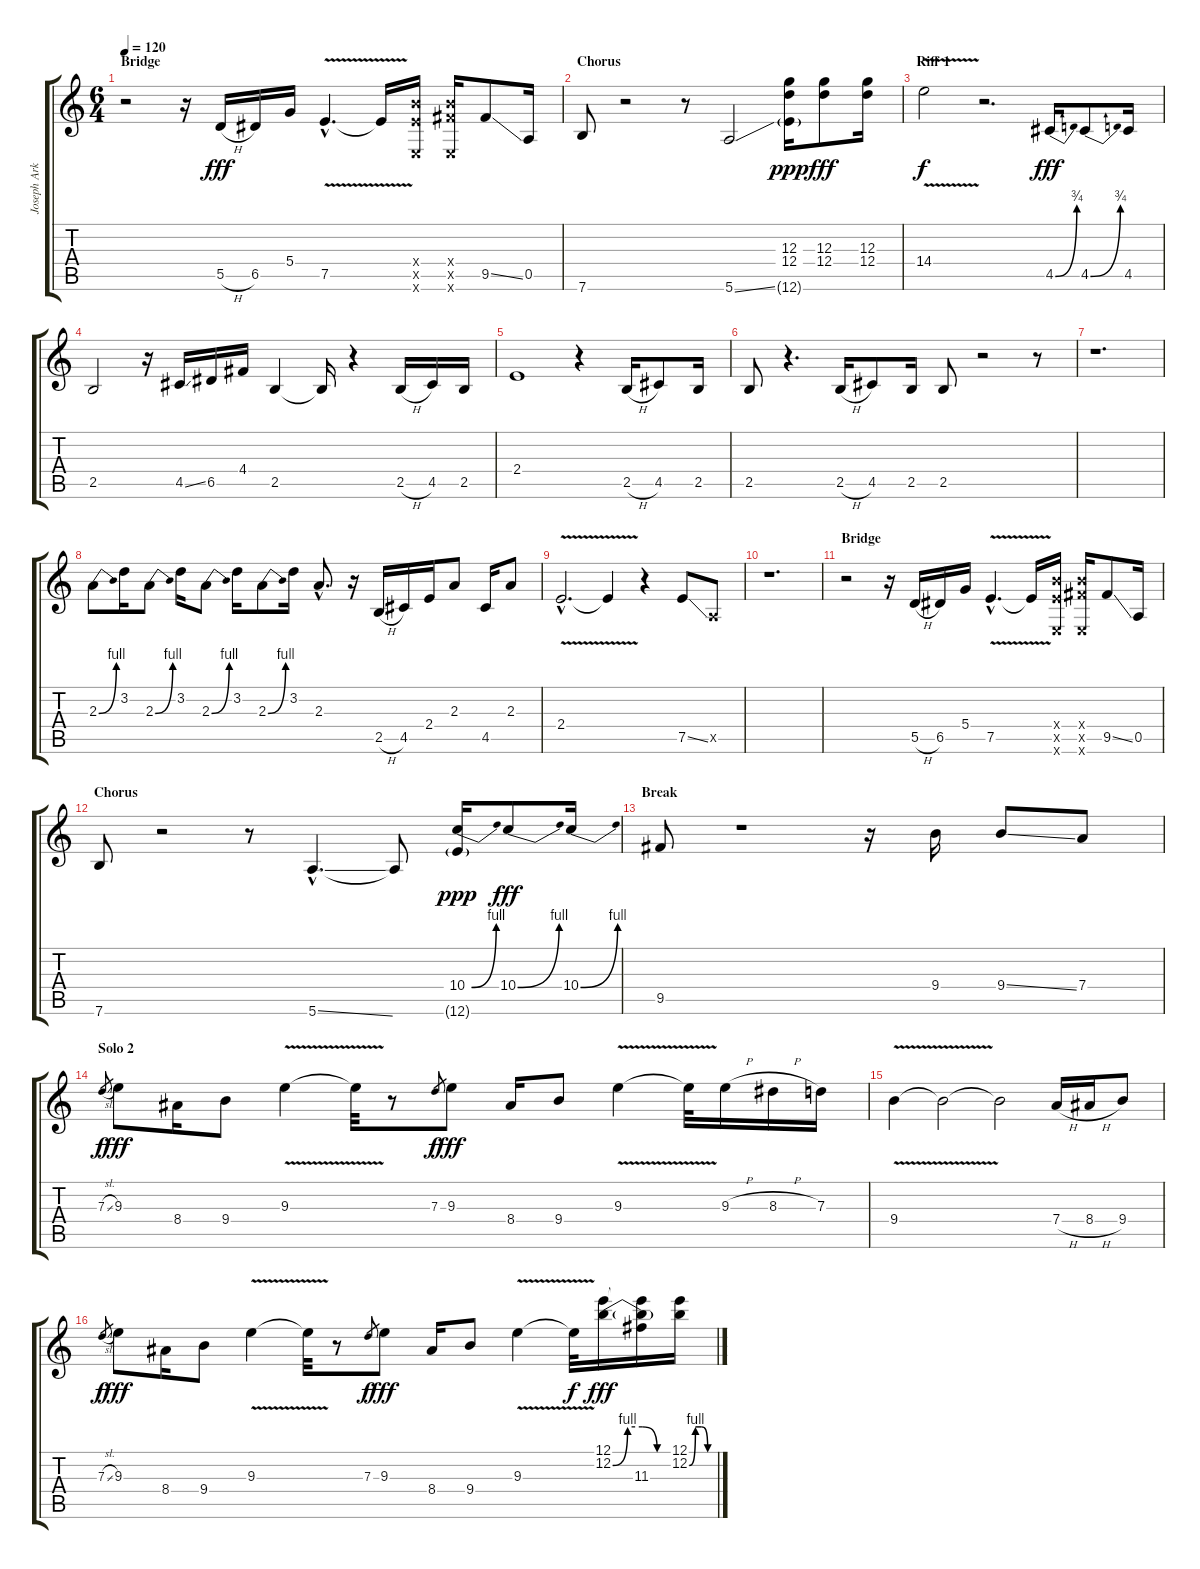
\track ("Joseph Arkansas" "Joseph Ark") {instrument overdrivenguitar}
\staff {score tabs}
\tuning (E4 B3 G3 D3 A2 E2) {hide}
\ts (6 4)
\section ("" "Bridge")
\tempo 120
\clef g2
\ks c
r.2{dy f} r.16 5.5{h}.16{dy fff} 6.5.16 5.4.16 7.5{v hac}.4{d} 7.5{t}.16 (9.4{x} 7.5{x} 0.6{x}).16 (9.4{x} 9.5{x} 0.6{x}).16 9.5{ss}.8 0.5.16 |
\section ("" "Chorus")
7.6.8 r.2 r.8 5.6{ss}.2 (12.3 12.4 12.6{g}).16{dy ppp} (12.3 12.4).8{dy fff} (12.3 12.4).16 |
\section ("" "Riff 1")
14.4{v}.2{dy f} r.2{d} 4.5{be (bend 0 0 60 3)}.16{dy fff} 4.5{be (bend 0 0 60 3)}.8 4.5.16 |
2.5.2 r.16 4.5{ss}.16 6.5.16 4.4.16 2.5.4 2.5{t}.16 r.4 2.5{h}.16 4.5.16 2.5.16 |
2.4.1 r.4 2.5{h}.16 4.5.8 2.5.16 |
2.5.8 r.4{d} 2.5{h}.16 4.5.8 2.5.16 2.5.8 r.2 r.8 |
r.1{d} |
2.3{be (bend 0 0 60 4)}.8 3.2.16 2.3{be (bend 0 0 60 4)}.8 3.2.16 2.3{be (bend 0 0 60 4)}.8 3.2.16 2.3{be (bend 0 0 60 4)}.8 3.2.16 2.3{hac}.8{d} r.16 2.5{h}.16 4.5.16 2.4.16 2.3.8 4.5.16 2.3.8 |
2.4{v hac}.2{d} 2.4{t}.4 r.4 7.5{ss}.8 0.5{x}.8 |
r.1{d} |
\section ("" "Bridge")
r.2 r.16 5.5{h}.16 6.5.16 5.4.16 7.5{v hac}.4{d} 7.5{t}.16 (9.4{x} 7.5{x} 0.6{x}).16 (9.4{x} 9.5{x} 0.6{x}).16 9.5{ss}.8 0.5.16 |
\section ("" "Chorus")
7.6.8 r.2 r.8 5.6{ss hac}.4{d} 5.6{t}.8 (10.4{be (bend 0 0 60 4)} 12.6{g}).16{dy ppp} 10.4{be (bend 0 0 60 4)}.8{dy fff} 10.4{be (bend 0 0 60 4)}.16 |
\section ("" "Break")
9.5.8 r.1 r.16 9.4.16 9.4{ss}.8 7.4.8 |
\section ("" "Solo 2")
7.3{sl}.8{gr dy f} 9.3.8{dy fff} 8.4.16 9.4.8 9.3{v}.4 9.3{t}.32 r.8 7.3.8{gr dy f} 9.3.8{dy fff} 8.4.16 9.4.8 9.3{v}.4 9.3{t}.32 9.3{h}.16 8.3{h}.16 7.3.16 |
9.4{v}.4 9.4{t}.2 9.4{t}.2 7.4{h}.16 8.4{h}.16 9.4.8 |
7.3{sl}.8{gr dy f} 9.3.8{dy fff} 8.4.16 9.4.8 9.3{v}.4 9.3{t}.32 r.8 7.3.8{gr dy f} 9.3.8{dy fff} 8.4.16 9.4.8 9.3{v}.4 9.3{t}.32{dy f} (12.1 12.2{be (custom 0 0 15 4 30 4 45 0 60 0)}).16{dy fff} (12.1{t} 12.2{t} 11.3).16 (12.1 12.2{be (custom 0 0 15 4 30 4 45 0 60 0)}).16
